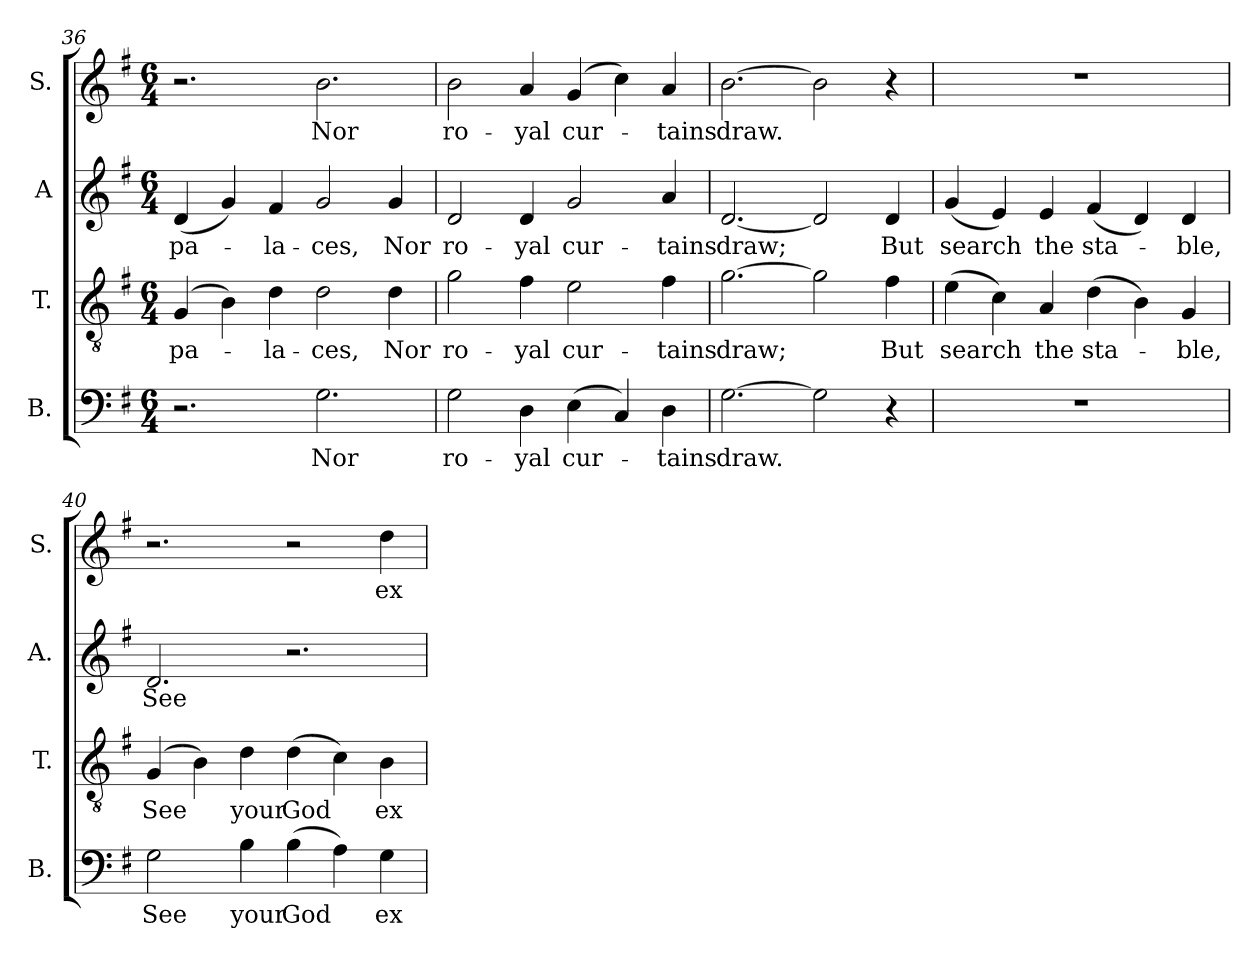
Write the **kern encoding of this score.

**kern	**text	**kern	**text	**kern	**text	**kern	**text
*part4	*part4	*part3	*part3	*part2	*part2	*part1	*part1
*staff4	*staff4	*staff3	*staff3	*staff2	*staff2	*staff1	*staff1
*I"B.	*	*I"T.	*	*I"A	*	*I"S.	*
*I'B.	*	*I'T.	*	*I'A.	*	*I'S.	*
*clefF4	*	*clefGv2	*	*clefG2	*	*clefG2	*
*	*	*ITrd7c12	*	*	*	*	*
*k[f#]	*	*k[f#]	*	*k[f#]	*	*k[f#]	*
*G:	*	*G:	*	*G:	*	*G:	*
*M6/4	*	*M6/4	*	*M6/4	*	*M6/4	*
=36	=36	=36	=36	=36	=36	=36	=36
!	!	!	!LO:LY:b:color=#000000	!	!	!	!
!	!	!	!	!	!LO:LY:b:color=#000000	!	!
2.r	.	(4GGi/	pa-	(4di/	pa-	2.r	.
.	.	4BBi\)	.	4gi/)	.	.	.
!	!	!	!LO:LY:b:color=#000000	!	!	!	!
!	!	!	!	!	!LO:LY:b:color=#000000	!	!
.	.	4Di\	-la-	4f#i/	-la-	.	.
!	!LO:LY:b:color=#000000	!	!	!	!	!	!
!	!	!	!LO:LY:b:color=#000000	!	!	!	!
!	!	!	!	!	!LO:LY:b:color=#000000	!	!
!	!	!	!	!	!	!	!LO:LY:b:color=#000000
2.Gi\	Nor	2Di\	-ces,	2gi/	-ces,	2.bi\	Nor
!	!	!	!LO:LY:b:color=#000000	!	!	!	!
!	!	!	!	!	!LO:LY:b:color=#000000	!	!
.	.	4Di\	Nor	4gi/	Nor	.	.
=37	=37	=37	=37	=37	=37	=37	=37
!	!LO:LY:b:color=#000000	!	!	!	!	!	!
!	!	!	!LO:LY:b:color=#000000	!	!	!	!
!	!	!	!	!	!LO:LY:b:color=#000000	!	!
!	!	!	!	!	!	!	!LO:LY:b:color=#000000
2Gi\	ro-	2Gi\	ro-	2di/	ro-	2bi\	ro-
!	!LO:LY:b:color=#000000	!	!	!	!	!	!
!	!	!	!LO:LY:b:color=#000000	!	!	!	!
!	!	!	!	!	!LO:LY:b:color=#000000	!	!
!	!	!	!	!	!	!	!LO:LY:b:color=#000000
4Di\	-yal	4F#i\	-yal	4di/	-yal	4ai/	-yal
!	!LO:LY:b:color=#000000	!	!	!	!	!	!
!	!	!	!LO:LY:b:color=#000000	!	!	!	!
!	!	!	!	!	!LO:LY:b:color=#000000	!	!
!	!	!	!	!	!	!	!LO:LY:b:color=#000000
(4Ei\	cur-	2Ei\	cur-	2gi/	cur-	(4gi/	cur-
4Ci/)	.	.	.	.	.	4cci\)	.
!	!LO:LY:b:color=#000000	!	!	!	!	!	!
!	!	!	!LO:LY:b:color=#000000	!	!	!	!
!	!	!	!	!	!LO:LY:b:color=#000000	!	!
!	!	!	!	!	!	!	!LO:LY:b:color=#000000
4Di\	-tains	4F#i\	-tains	4ai/	-tains	4ai/	-tains
=38	=38	=38	=38	=38	=38	=38	=38
!	!LO:LY:b:color=#000000	!	!	!	!	!	!
!	!	!	!LO:LY:b:color=#000000	!	!	!	!
!	!	!	!	!	!LO:LY:b:color=#000000	!	!
!	!	!	!	!	!	!	!LO:LY:b:color=#000000
[>2.Gi\	draw.	[>2.Gi\	draw;	[<2.di/	draw;	[>2.bi\	draw.
2Gi\]	.	2Gi\]	.	2di/]	.	2bi\]	.
!	!	!	!LO:LY:b:color=#000000	!	!	!	!
!	!	!	!	!	!LO:LY:b:color=#000000	!	!
4r	.	4F#i\	But	4di/	But	4r	.
!!LO:LB:g=z
=39	=39	=39	=39	=39	=39	=39	=39
!LO:N:vis=1	!	!	!	!	!	!	!
!	!	!	!LO:LY:b:color=#000000	!	!	!	!
!	!	!	!	!	!LO:LY:b:color=#000000	!LO:N:vis=1	!
1.r	.	(4Ei\	search	(4gi/	search	1.r	.
.	.	4Ci\)	.	4ei/)	.	.	.
!	!	!	!LO:LY:b:color=#000000	!	!	!	!
!	!	!	!	!	!LO:LY:b:color=#000000	!	!
.	.	4AAi/	the	4ei/	the	.	.
!	!	!	!LO:LY:b:color=#000000	!	!	!	!
!	!	!	!	!	!LO:LY:b:color=#000000	!	!
.	.	(4Di\	sta-	(4f#i/	sta-	.	.
.	.	4BBi\)	.	4di/)	.	.	.
!	!	!	!LO:LY:b:color=#000000	!	!	!	!
!	!	!	!	!	!LO:LY:b:color=#000000	!	!
.	.	4GGi/	-ble,	4di/	-ble,	.	.
=40	=40	=40	=40	=40	=40	=40	=40
!	!LO:LY:b:color=#000000	!	!	!	!	!	!
!	!	!	!LO:LY:b:color=#000000	!	!	!	!
!	!	!	!	!	!LO:LY:b:color=#000000	!	!
2Gi\	See	(4GGi/	See	2.di/	See	2.r	.
.	.	4BBi\)	.	.	.	.	.
!	!LO:LY:b:color=#000000	!	!	!	!	!	!
!	!	!	!LO:LY:b:color=#000000	!	!	!	!
4Bi\	your	4Di\	your	.	.	.	.
!	!LO:LY:b:color=#000000	!	!	!	!	!	!
!	!	!	!LO:LY:b:color=#000000	!	!	!	!
(4Bi\	God	(4Di\	God	2.r	.	2r	.
4Ai\)	.	4Ci\)	.	.	.	.	.
!	!LO:LY:b:color=#000000	!	!	!	!	!	!
!	!	!	!LO:LY:b:color=#000000	!	!	!	!
!	!	!	!	!	!	!	!LO:LY:b:color=#000000
4Gi\	ex-	4BBi\	ex-	.	.	4ddi\	ex-
=	=	=	=	=	=	=	=
*-	*-	*-	*-	*-	*-	*-	*-
